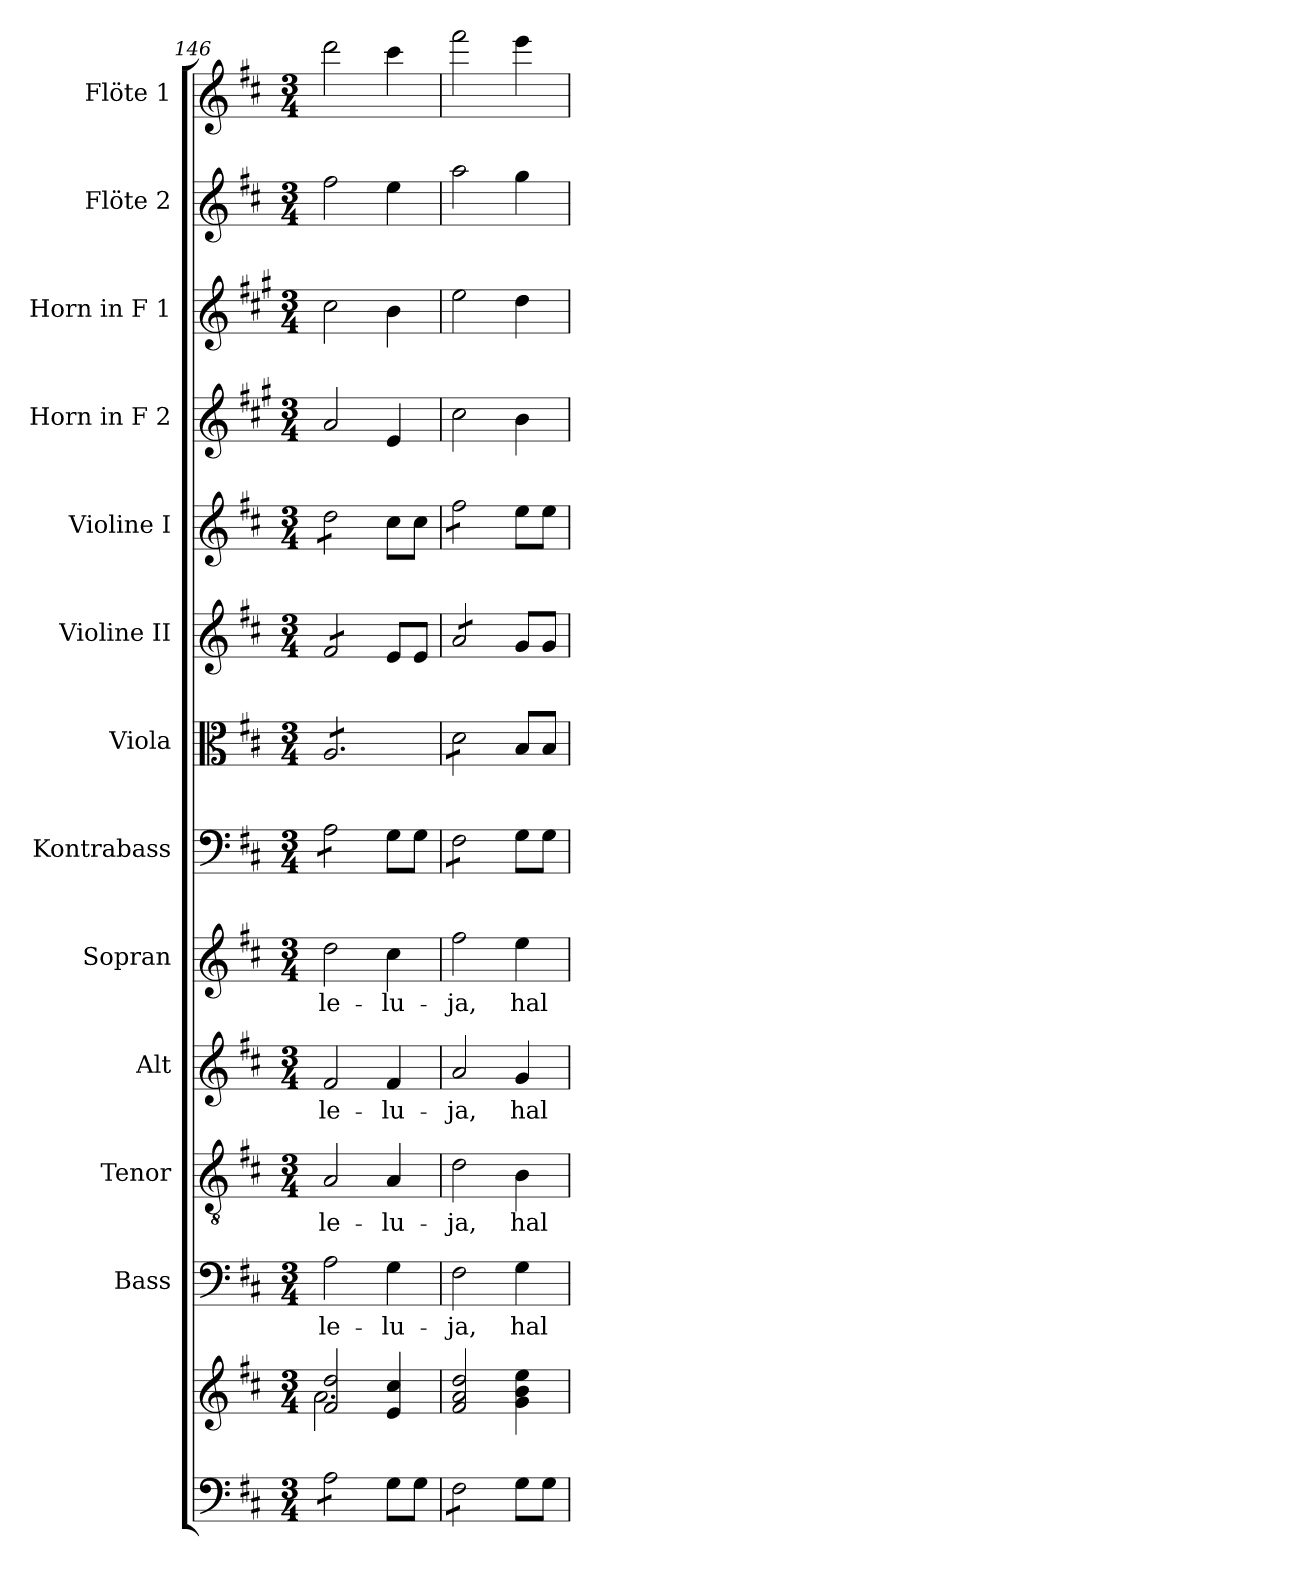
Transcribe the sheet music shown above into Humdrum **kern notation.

**kern	**kern	**kern	**text	**kern	**text	**kern	**text	**kern	**text	**kern	**kern	**kern	**kern	**kern	**kern	**kern	**kern
*part13	*part13	*part12	*part12	*part11	*part11	*part10	*part10	*part9	*part9	*part8	*part7	*part6	*part5	*part4	*part3	*part2	*part1
*staff14	*staff13	*staff12	*staff12	*staff11	*staff11	*staff10	*staff10	*staff9	*staff9	*staff8	*staff7	*staff6	*staff5	*staff4	*staff3	*staff2	*staff1
*	*	*I"Bass	*	*I"Tenor	*	*I"Alt	*	*I"Sopran	*	*I"Kontrabass	*I"Viola	*I"Violine II	*I"Violine I	*I"Horn in F 2	*I"Horn in F 1	*I"Flöte 2	*I"Flöte 1
*	*	*I'B.	*	*I'T.	*	*I'A.	*	*I'S.	*	*I'Kb.	*I'Vla.	*I'Vl. II	*I'Vl. I	*I'Hrn. F 2	*I'Hrn. F 1	*I'Fl. 2	*I'Fl. 1
*clefF4	*clefG2	*clefF4	*	*clefGv2	*	*clefG2	*	*clefG2	*	*clefF4	*clefC3	*clefG2	*clefG2	*clefG2	*clefG2	*clefG2	*clefG2
*	*	*	*	*	*	*	*	*	*	*ITrd7c12	*	*	*	*ITrd4c7	*ITrd4c7	*	*
*k[f#c#]	*k[f#c#]	*k[f#c#]	*	*k[f#c#]	*	*k[f#c#]	*	*k[f#c#]	*	*k[f#c#]	*k[f#c#]	*k[f#c#]	*k[f#c#]	*k[f#c#]	*k[f#c#]	*k[f#c#]	*k[f#c#]
*D:	*D:	*D:	*	*D:	*	*D:	*	*D:	*	*D:	*D:	*D:	*D:	*D:	*D:	*D:	*D:
*M3/4	*M3/4	*M3/4	*	*M3/4	*	*M3/4	*	*M3/4	*	*M3/4	*M3/4	*M3/4	*M3/4	*M3/4	*M3/4	*M3/4	*M3/4
=146	=146	=146	=146	=146	=146	=146	=146	=146	=146	=146	=146	=146	=146	=146	=146	=146	=146
*	*^	*	*	*	*	*	*	*	*	*	*	*	*	*	*	*	*
!	!	!	!	!LO:LY:b	!	!LO:LY:b	!	!LO:LY:b	!	!LO:LY:b	!	!	!	!	!	!	!	!
*tremolo	*	*	*	*	*	*	*	*	*	*	*	*	*	*	*	*	*	*
*	*	*	*	*	*	*	*	*	*	*	*tremolo	*	*	*	*	*	*	*
*	*	*	*	*	*	*	*	*	*	*	*	*tremolo	*	*	*	*	*	*
*	*	*	*	*	*	*	*	*	*	*	*	*	*tremolo	*	*	*	*	*
*	*	*	*	*	*	*	*	*	*	*	*	*	*	*tremolo	*	*	*	*
8A\L	2f#/ 2dd/	2.a\	2A\	-le-	2A/	-le-	2f#/	-le-	2dd\	-le-	8AA\L	8A/L	8f#/L	8dd\L	2d/	2f#\	2ff#\	2ddd\
8A\	.	.	.	.	.	.	.	.	.	.	8AA\	8A/	8f#/	8dd\	.	.	.	.
8A\	.	.	.	.	.	.	.	.	.	.	8AA\	8A/	8f#/	8dd\	.	.	.	.
8A\J	.	.	.	.	.	.	.	.	.	.	8AA\J	8A/	8f#/J	8dd\J	.	.	.	.
*	*	*	*	*	*	*	*	*	*	*	*	*	*	*Xtremolo	*	*	*	*
*	*	*	*	*	*	*	*	*	*	*	*	*	*Xtremolo	*	*	*	*	*
*	*	*	*	*	*	*	*	*	*	*	*Xtremolo	*	*	*	*	*	*	*
*Xtremolo	*	*	*	*	*	*	*	*	*	*	*	*	*	*	*	*	*	*
!	!	!	!	!LO:LY:b	!	!LO:LY:b	!	!LO:LY:b	!	!LO:LY:b	!	!	!	!	!	!	!	!
8G\L	4e/ 4cc#/	.	4G\	-lu-	4A/	-lu-	4f#/	-lu-	4cc#\	-lu-	8GG\L	8A/	8e/L	8cc#\L	4A/	4e\	4ee\	4ccc#\
8G\J	.	.	.	.	.	.	.	.	.	.	8GG\J	8A/J	8e/J	8cc#\J	.	.	.	.
*	*v	*v	*	*	*	*	*	*	*	*	*	*	*	*	*	*	*	*
=147	=147	=147	=147	=147	=147	=147	=147	=147	=147	=147	=147	=147	=147	=147	=147	=147	=147
!	!	!	!LO:LY:b	!	!LO:LY:b	!	!LO:LY:b	!	!LO:LY:b	!	!	!	!	!	!	!	!
*tremolo	*	*	*	*	*	*	*	*	*	*	*	*	*	*	*	*	*
*	*	*	*	*	*	*	*	*	*	*tremolo	*	*	*	*	*	*	*
*	*	*	*	*	*	*	*	*	*	*	*	*tremolo	*	*	*	*	*
*	*	*	*	*	*	*	*	*	*	*	*	*	*tremolo	*	*	*	*
8F#\L	2f#/ 2a/ 2dd/	2F#\	-ja,	2d\	-ja,	2a/	-ja,	2ff#\	-ja,	8FF#\L	8d\L	8a/L	8ff#\L	2f#\	2a\	2aa\	2fff#\
8F#\	.	.	.	.	.	.	.	.	.	8FF#\	8d\	8a/	8ff#\	.	.	.	.
8F#\	.	.	.	.	.	.	.	.	.	8FF#\	8d\	8a/	8ff#\	.	.	.	.
8F#\J	.	.	.	.	.	.	.	.	.	8FF#\J	8d\J	8a/J	8ff#\J	.	.	.	.
*	*	*	*	*	*	*	*	*	*	*	*	*	*Xtremolo	*	*	*	*
*	*	*	*	*	*	*	*	*	*	*	*	*Xtremolo	*	*	*	*	*
*	*	*	*	*	*	*	*	*	*	*	*Xtremolo	*	*	*	*	*	*
*	*	*	*	*	*	*	*	*	*	*Xtremolo	*	*	*	*	*	*	*
*Xtremolo	*	*	*	*	*	*	*	*	*	*	*	*	*	*	*	*	*
!	!	!	!LO:LY:b	!	!LO:LY:b	!	!LO:LY:b	!	!LO:LY:b	!	!	!	!	!	!	!	!
8G\L	4g\ 4b\ 4ee\	4G\	hal-	4B\	hal-	4g/	hal-	4ee\	hal-	8GG\L	8B/L	8g/L	8ee\L	4e\	4g\	4gg\	4eee\
8G\J	.	.	.	.	.	.	.	.	.	8GG\J	8B/J	8g/J	8ee\J	.	.	.	.
=	=	=	=	=	=	=	=	=	=	=	=	=	=	=	=	=	=
*-	*-	*-	*-	*-	*-	*-	*-	*-	*-	*-	*-	*-	*-	*-	*-	*-	*-
